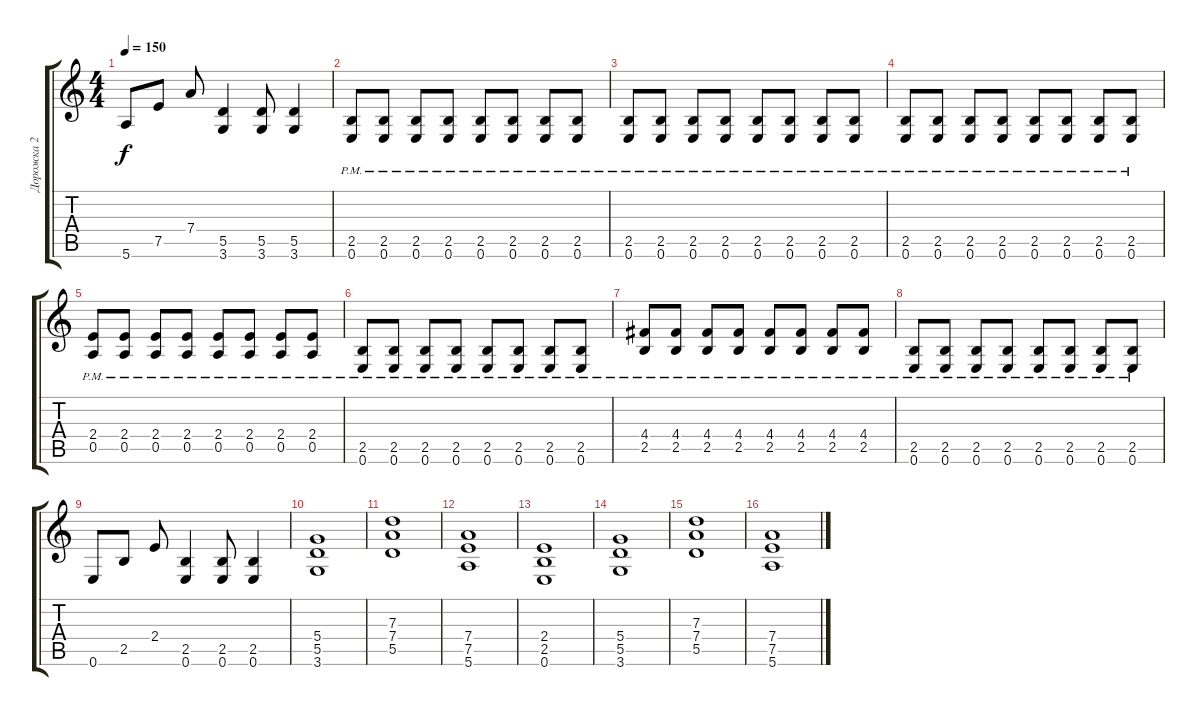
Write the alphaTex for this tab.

\track ("Дорожка 2" "Дорожка 2") {instrument distortionguitar}
\staff {score tabs}
\tuning (E4 B3 G3 D3 A2 E2) {hide}
\ts (4 4)
\tempo 150
\clef g2
\ks c
5.6.8{dy f} 7.5.8 7.4.8 (5.5 3.6).4 (5.5 3.6).8 (5.5 3.6).4 |
(2.5{pm} 0.6{pm}).8 (2.5{pm} 0.6{pm}).8 (2.5{pm} 0.6{pm}).8 (2.5{pm} 0.6{pm}).8 (2.5{pm} 0.6{pm}).8 (2.5{pm} 0.6{pm}).8 (2.5{pm} 0.6{pm}).8 (2.5{pm} 0.6{pm}).8 |
(2.5{pm} 0.6{pm}).8 (2.5{pm} 0.6{pm}).8 (2.5{pm} 0.6{pm}).8 (2.5{pm} 0.6{pm}).8 (2.5{pm} 0.6{pm}).8 (2.5{pm} 0.6{pm}).8 (2.5{pm} 0.6{pm}).8 (2.5{pm} 0.6{pm}).8 |
(2.5{pm} 0.6{pm}).8 (2.5{pm} 0.6{pm}).8 (2.5{pm} 0.6{pm}).8 (2.5{pm} 0.6{pm}).8 (2.5{pm} 0.6{pm}).8 (2.5{pm} 0.6{pm}).8 (2.5{pm} 0.6{pm}).8 (2.5{pm} 0.6{pm}).8 |
(2.4{pm} 0.5{pm}).8 (2.4{pm} 0.5{pm}).8 (2.4{pm} 0.5{pm}).8 (2.4{pm} 0.5{pm}).8 (2.4{pm} 0.5{pm}).8 (2.4{pm} 0.5{pm}).8 (2.4{pm} 0.5{pm}).8 (2.4{pm} 0.5{pm}).8 |
(2.5{pm} 0.6{pm}).8 (2.5{pm} 0.6{pm}).8 (2.5{pm} 0.6{pm}).8 (2.5{pm} 0.6{pm}).8 (2.5{pm} 0.6{pm}).8 (2.5{pm} 0.6{pm}).8 (2.5{pm} 0.6{pm}).8 (2.5{pm} 0.6{pm}).8 |
(4.4{pm} 2.5{pm}).8 (4.4{pm} 2.5{pm}).8 (4.4{pm} 2.5{pm}).8 (4.4{pm} 2.5{pm}).8 (4.4{pm} 2.5{pm}).8 (4.4{pm} 2.5{pm}).8 (4.4{pm} 2.5{pm}).8 (4.4{pm} 2.5{pm}).8 |
(2.5{pm} 0.6{pm}).8 (2.5{pm} 0.6{pm}).8 (2.5{pm} 0.6{pm}).8 (2.5{pm} 0.6{pm}).8 (2.5{pm} 0.6{pm}).8 (2.5{pm} 0.6{pm}).8 (2.5{pm} 0.6{pm}).8 (2.5{pm} 0.6{pm}).8 |
0.6.8 2.5.8 2.4.8 (2.5 0.6).4 (2.5 0.6).8 (2.5 0.6).4 |
(5.4 5.5 3.6).1 |
(7.3 7.4 5.5).1 |
(7.4 7.5 5.6).1 |
(2.4 2.5 0.6).1 |
(5.4 5.5 3.6).1 |
(7.3 7.4 5.5).1 |
(7.4 7.5 5.6).1
